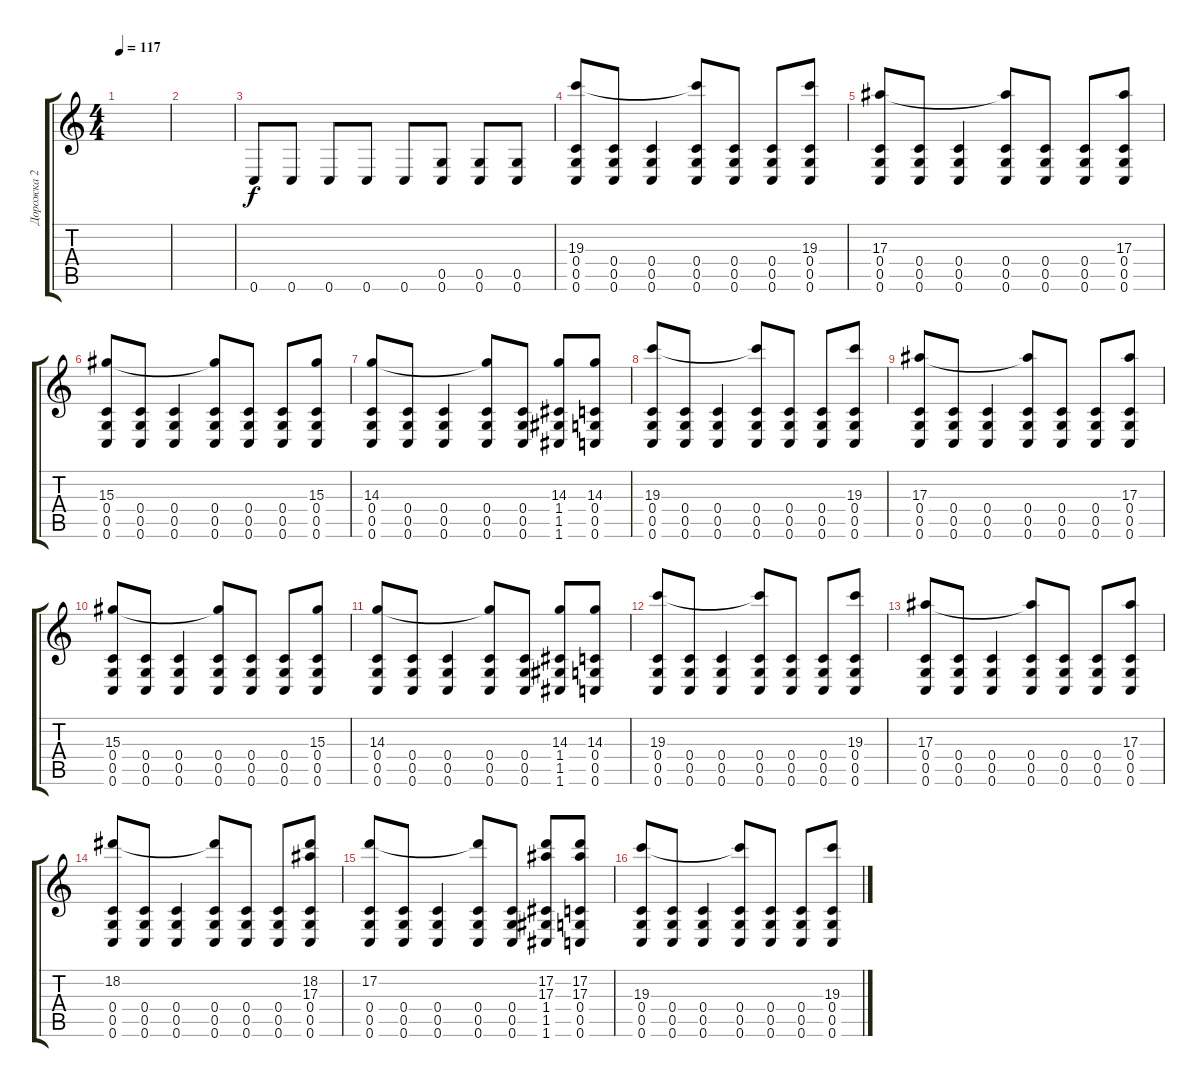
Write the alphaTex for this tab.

\track ("Дорожка 2" "Дорожка 2") {instrument distortionguitar}
\staff {score tabs}
\tuning (D4 A3 F3 C3 G2 C2) {hide}
\ts (4 4)
\tempo 117
\clef g2
\ks c
|
|
0.6.8{volume 9} 0.6.8{volume 10} 0.6.8{volume 11} 0.6.8{volume 12} 0.6.8 (0.5 0.6).8 (0.5 0.6).8 (0.5 0.6).8 |
(19.3 0.4 0.5 0.6).8 (0.4 0.5 0.6).8 (0.4 0.5 0.6).4 (19.3{t} 0.4 0.5 0.6).8 (0.4 0.5 0.6).8 (0.4 0.5 0.6).8 (19.3 0.4 0.5 0.6).8 |
(17.3 0.4 0.5 0.6).8 (0.4 0.5 0.6).8 (0.4 0.5 0.6).4 (17.3{t} 0.4 0.5 0.6).8 (0.4 0.5 0.6).8 (0.4 0.5 0.6).8 (17.3 0.4 0.5 0.6).8 |
(15.3 0.4 0.5 0.6).8 (0.4 0.5 0.6).8 (0.4 0.5 0.6).4 (15.3{t} 0.4 0.5 0.6).8 (0.4 0.5 0.6).8 (0.4 0.5 0.6).8 (15.3 0.4 0.5 0.6).8 |
(14.3 0.4 0.5 0.6).8 (0.4 0.5 0.6).8 (0.4 0.5 0.6).4 (14.3{t} 0.4 0.5 0.6).8 (0.4 0.5 0.6).8 (14.3 1.4 1.5 1.6).8 (14.3 0.4 0.5 0.6).8 |
(19.3 0.4 0.5 0.6).8 (0.4 0.5 0.6).8 (0.4 0.5 0.6).4 (19.3{t} 0.4 0.5 0.6).8 (0.4 0.5 0.6).8 (0.4 0.5 0.6).8 (19.3 0.4 0.5 0.6).8 |
(17.3 0.4 0.5 0.6).8 (0.4 0.5 0.6).8 (0.4 0.5 0.6).4 (17.3{t} 0.4 0.5 0.6).8 (0.4 0.5 0.6).8 (0.4 0.5 0.6).8 (17.3 0.4 0.5 0.6).8 |
(15.3 0.4 0.5 0.6).8 (0.4 0.5 0.6).8 (0.4 0.5 0.6).4 (15.3{t} 0.4 0.5 0.6).8 (0.4 0.5 0.6).8 (0.4 0.5 0.6).8 (15.3 0.4 0.5 0.6).8 |
(14.3 0.4 0.5 0.6).8 (0.4 0.5 0.6).8 (0.4 0.5 0.6).4 (14.3{t} 0.4 0.5 0.6).8 (0.4 0.5 0.6).8 (14.3 1.4 1.5 1.6).8 (14.3 0.4 0.5 0.6).8 |
(19.3 0.4 0.5 0.6).8 (0.4 0.5 0.6).8 (0.4 0.5 0.6).4 (19.3{t} 0.4 0.5 0.6).8 (0.4 0.5 0.6).8 (0.4 0.5 0.6).8 (19.3 0.4 0.5 0.6).8 |
(17.3 0.4 0.5 0.6).8 (0.4 0.5 0.6).8 (0.4 0.5 0.6).4 (17.3{t} 0.4 0.5 0.6).8 (0.4 0.5 0.6).8 (0.4 0.5 0.6).8 (17.3 0.4 0.5 0.6).8 |
(18.2 0.4 0.5 0.6).8 (0.4 0.5 0.6).8 (0.4 0.5 0.6).4 (18.2{t} 0.4 0.5 0.6).8 (0.4 0.5 0.6).8 (0.4 0.5 0.6).8 (18.2 17.3 0.4 0.5 0.6).8 |
(17.2 0.4 0.5 0.6).8 (0.4 0.5 0.6).8 (0.4 0.5 0.6).4 (17.2{t} 0.4 0.5 0.6).8 (0.4 0.5 0.6).8 (17.2 17.3 1.4 1.5 1.6).8 (17.2 17.3 0.4 0.5 0.6).8 |
(19.3 0.4 0.5 0.6).8 (0.4 0.5 0.6).8 (0.4 0.5 0.6).4 (19.3{t} 0.4 0.5 0.6).8 (0.4 0.5 0.6).8 (0.4 0.5 0.6).8 (19.3 0.4 0.5 0.6).8
